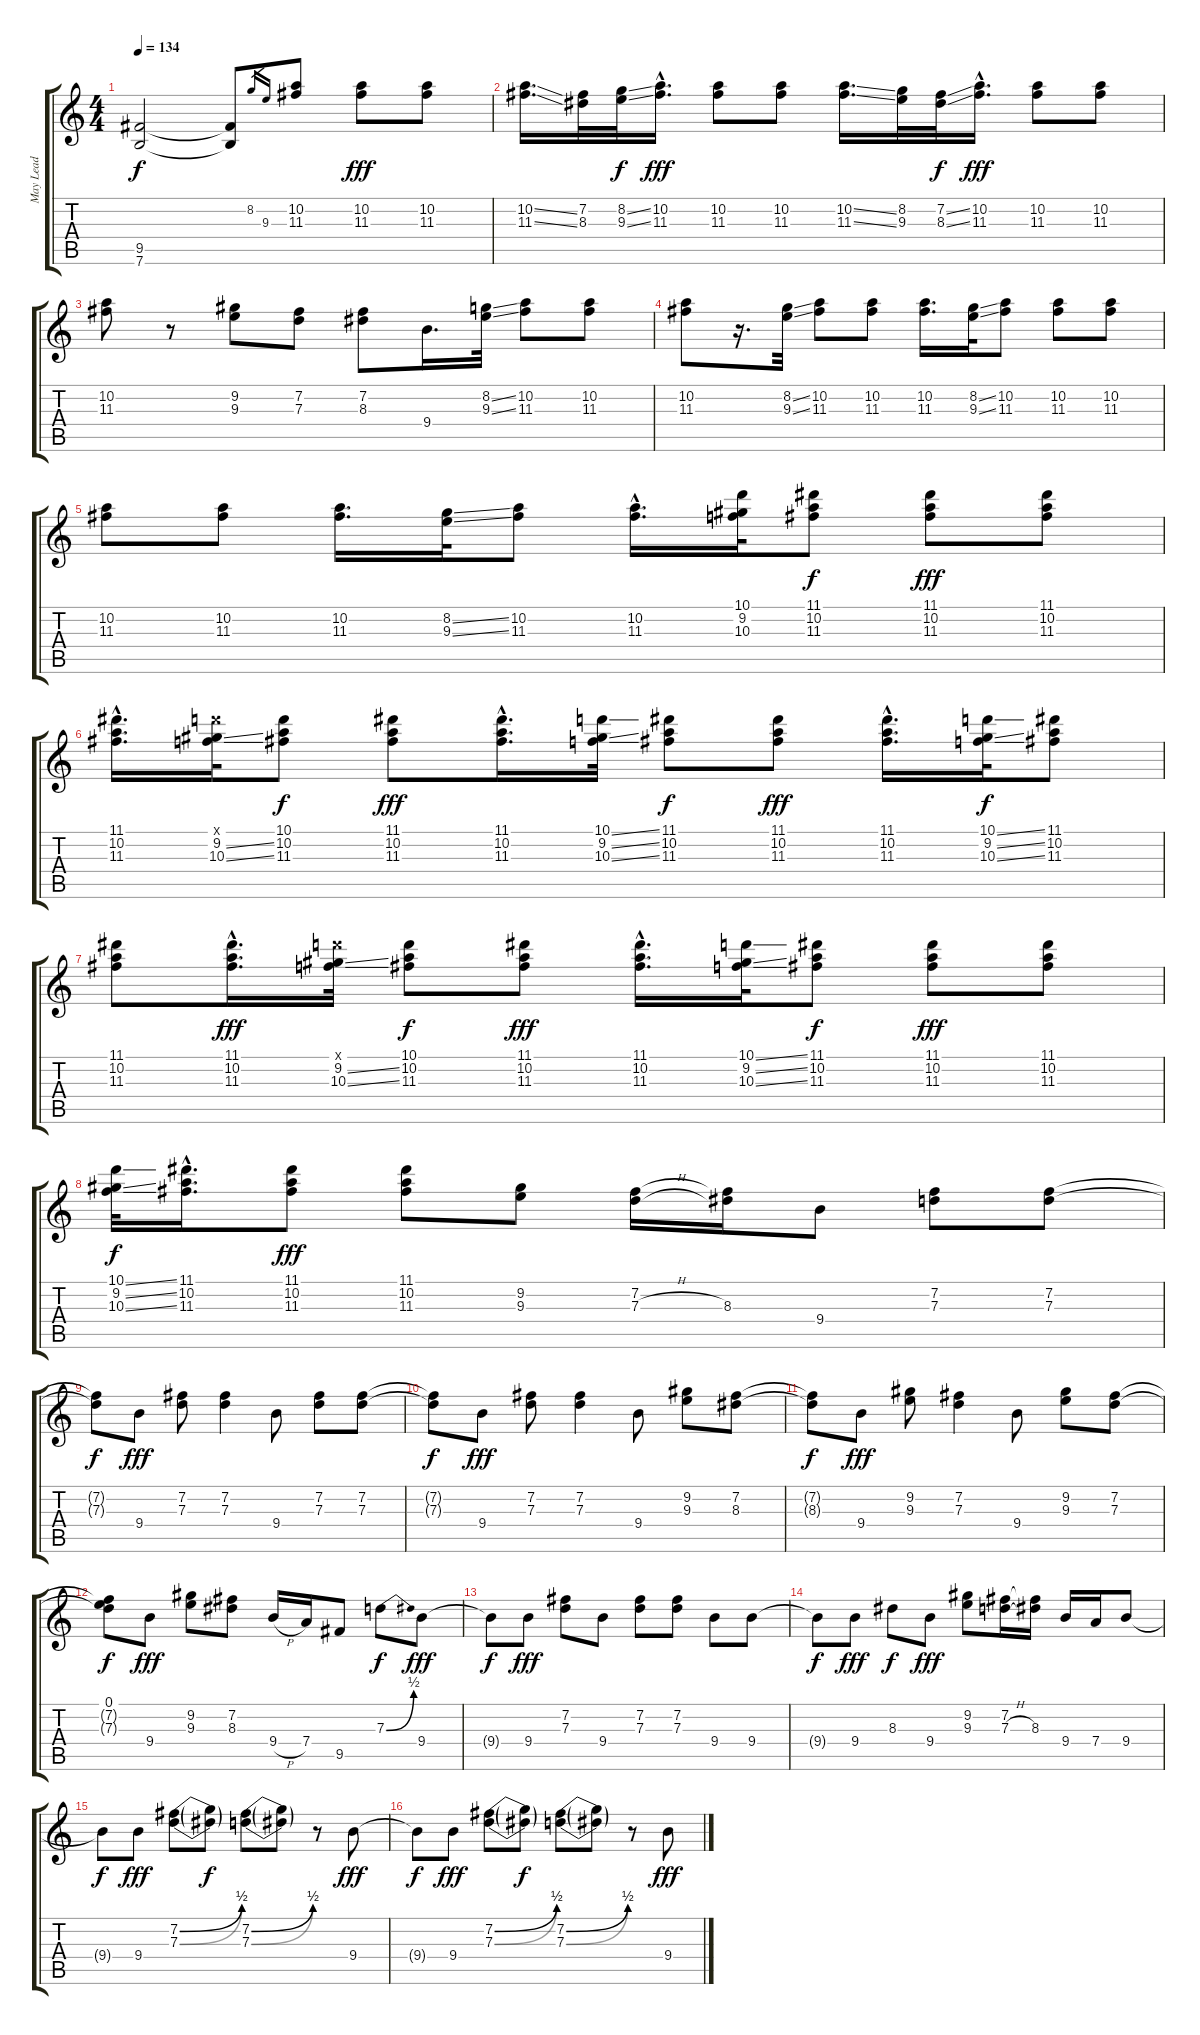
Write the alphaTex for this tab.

\track ("May Lead" "May Lead") {instrument overdrivenguitar}
\staff {score tabs}
\tuning (E4 B3 G3 D3 A2 E2) {hide}
\ts (4 4)
\tempo 134
\clef g2
\ks c
(9.5 7.6).2{dy f} (9.5{t} 7.6{t}).8 8.2.16{gr} 9.3.16{gr} (10.2 11.3).8 (10.2 11.3).8{dy fff} (10.2 11.3).8 |
(10.2{ss} 11.3{ss}).16{d} (7.2 8.3).32 (8.2{ss} 9.3{ss}).32{dy f} (10.2{hac} 11.3{hac}).16{d dy fff} (10.2 11.3).8 (10.2 11.3).8 (10.2{ss} 11.3{ss}).16{d} (8.2 9.3).32 (7.2{ss} 8.3{ss}).32{dy f} (10.2{hac} 11.3{hac}).16{d dy fff} (10.2 11.3).8 (10.2 11.3).8 |
(10.2 11.3).8 r.8 (9.2 9.3).8 (7.2 7.3).8 (7.2 8.3).8 9.4.16{d} (8.2{ss} 9.3{ss}).32 (10.2 11.3).8 (10.2 11.3).8 |
(10.2 11.3).8 r.16{d} (8.2{ss} 9.3{ss}).32 (10.2 11.3).8 (10.2 11.3).8 (10.2 11.3).16{d} (8.2{ss} 9.3{ss}).32 (10.2 11.3).8 (10.2 11.3).8 (10.2 11.3).8 |
(10.2 11.3).8 (10.2 11.3).8 (10.2 11.3).16{d} (8.2{ss} 9.3{ss}).32 (10.2 11.3).8 (10.2{hac} 11.3{hac}).16{d} (10.1 9.2 10.3).32 (11.1 10.2 11.3).8{dy f} (11.1 10.2 11.3).8{dy fff} (11.1 10.2 11.3).8 |
(11.1{hac} 10.2{hac} 11.3{hac}).16{d} (10.1{x} 9.2{ss} 10.3{ss}).32 (10.1 10.2 11.3).8{dy f} (11.1 10.2 11.3).8{dy fff} (11.1{hac} 10.2{hac} 11.3{hac}).16{d} (10.1{ss} 9.2{ss} 10.3{ss}).32 (11.1 10.2 11.3).8{dy f} (11.1 10.2 11.3).8{dy fff} (11.1{hac} 10.2{hac} 11.3{hac}).16{d} (10.1{ss} 9.2{ss} 10.3{ss}).32{dy f} (11.1 10.2 11.3).8 |
(11.1 10.2 11.3).8 (11.1{hac} 10.2{hac} 11.3{hac}).16{d dy fff} (10.1{x} 9.2{ss} 10.3{ss}).32 (10.1 10.2 11.3).8{dy f} (11.1 10.2 11.3).8{dy fff} (11.1{hac} 10.2{hac} 11.3{hac}).16{d} (10.1{ss} 9.2{ss} 10.3{ss}).32 (11.1 10.2 11.3).8{dy f} (11.1 10.2 11.3).8{dy fff} (11.1 10.2 11.3).8 |
(10.1{ss} 9.2{ss} 10.3{ss}).32{dy f} (11.1{hac} 10.2{hac} 11.3{hac}).16{d} (11.1 10.2 11.3).8{dy fff} (11.1 10.2 11.3).8 (9.2 9.3).8 (7.2 7.3{h}).16 (7.2{t} 8.3).16 9.4.8 (7.2 7.3).8 (7.2 7.3).8 |
(7.2{t} 7.3{t}).8{dy f} 9.4.8{dy fff} (7.2 7.3).8 (7.2 7.3).4 9.4.8 (7.2 7.3).8 (7.2 7.3).8 |
(7.2{t} 7.3{t}).8{dy f} 9.4.8{dy fff} (7.2 7.3).8 (7.2 7.3).4 9.4.8 (9.2 9.3).8 (7.2 8.3).8 |
(7.2{t} 8.3{t}).8{dy f} 9.4.8{dy fff} (9.2 9.3).8 (7.2 7.3).4 9.4.8 (9.2 9.3).8 (7.2 7.3).8 |
(0.1 7.2{t} 7.3{t}).8{dy f} 9.4.8{dy fff} (9.2 9.3).8 (7.2 8.3).8 9.4{h}.16 7.4.16 9.5.8 7.3{be (bend 0 0 60 2)}.8{dy f} 9.4.8{dy fff} |
9.4{t}.8{dy f} 9.4.8{dy fff} (7.2 7.3).8 9.4.8 (7.2 7.3).8 (7.2 7.3).8 9.4.8 9.4.8 |
9.4{t}.8{dy f} 9.4.8{dy fff} 8.3.8{dy f} 9.4.8{dy fff} (9.2 9.3).8 (7.2 7.3{h}).16 (7.2{t} 8.3).16 9.4.16 7.4.16 9.4.8 |
9.4{t}.8{dy f} 9.4.8{dy fff} (7.2{be (bend 0 0 60 2)} 7.3{be (bend 0 0 60 2)}).8 (7.2{t} 7.3{t}).8{dy f} (7.2{be (bend 0 0 60 2)} 7.3{be (bend 0 0 60 2)}).8 (7.2{t} 7.3{t}).8 r.8 9.4.8{dy fff} |
9.4{t}.8{dy f} 9.4.8{dy fff} (7.2{be (bend 0 0 60 2)} 7.3{be (bend 0 0 60 2)}).8 (7.2{t} 7.3{t}).8{dy f} (7.2{be (bend 0 0 60 2)} 7.3{be (bend 0 0 60 2)}).8 (7.2{t} 7.3{t}).8 r.8 9.4.8{dy fff}
